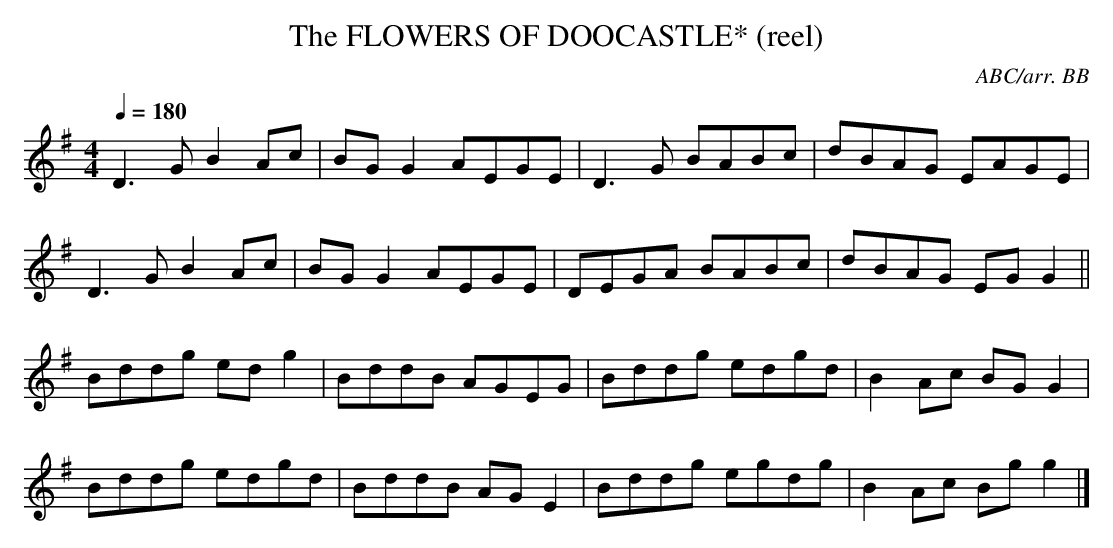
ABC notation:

X:1
T:FLOWERS OF DOOCASTLE* (reel), The
C:ABC/arr. BB
Q:1/4=180
L:1/8
M:4/4
K:G
D3G B2Ac|BGG2 AEGE|D3G BABc|dBAG EAGE|
D3G B2Ac|BGG2 AEGE|DEGA BABc|dBAG EG G2||
Bddg ed g2|BddB AGEG|Bddg edgd|B2Ac BGG2|
Bddg edgd|BddB AGE2|Bddg egdg|B2Ac Bgg2|]
